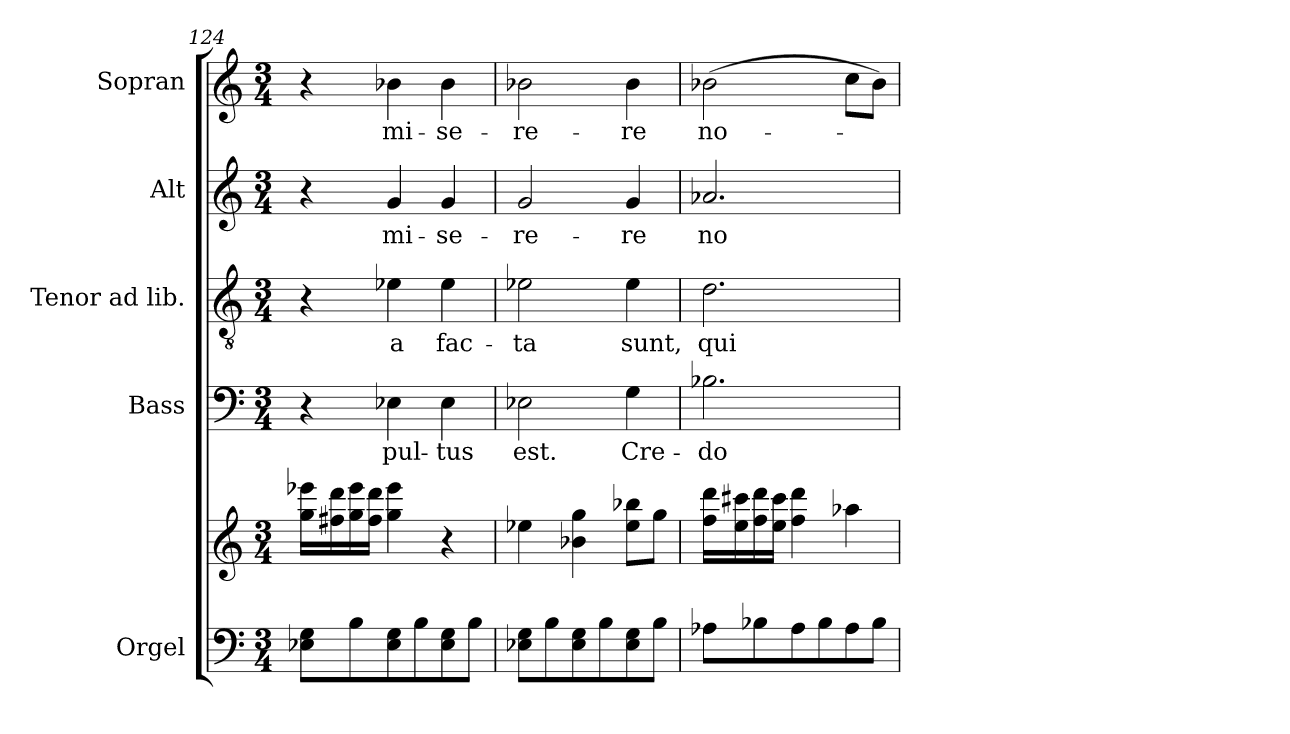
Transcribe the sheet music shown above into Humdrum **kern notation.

**kern	**kern	**kern	**text	**kern	**text	**kern	**text	**kern	**text
*part5	*part5	*part4	*part4	*part3	*part3	*part2	*part2	*part1	*part1
*staff6	*staff5	*staff4	*staff4	*staff3	*staff3	*staff2	*staff2	*staff1	*staff1
*I"Orgel	*	*I"Bass	*	*I"Tenor ad lib.	*	*I"Alt	*	*I"Sopran	*
*I'Org.	*	*I'B	*	*I'T	*	*I'A	*	*I'S	*
*clefF4	*clefG2	*clefF4	*	*clefGv2	*	*clefG2	*	*clefG2	*
*k[]	*k[]	*k[]	*	*k[]	*	*k[]	*	*k[]	*
*C:	*C:	*C:	*	*C:	*	*C:	*	*C:	*
*M3/4	*M3/4	*M3/4	*	*M3/4	*	*M3/4	*	*M3/4	*
=124	=124	=124	=124	=124	=124	=124	=124	=124	=124
8E-X\ 8G\L	16gg\ 16eee-X\LL	4r	.	4r	.	4r	.	4r	.
.	16ff#X\ 16ddd\	.	.	.	.	.	.	.	.
8B\	16gg\ 16eee-\	.	.	.	.	.	.	.	.
.	16ff#\ 16ddd\JJ	.	.	.	.	.	.	.	.
!	!	!	!LO:LY:b	!	!LO:LY:b	!	!LO:LY:b	!	!LO:LY:b
8E-\ 8G\	4gg\ 4eee-\	4E-X\	-pul-	4e-X\	-a	4g/	mi-	4b-X\	mi-
8B\	.	.	.	.	.	.	.	.	.
!	!	!	!LO:LY:b	!	!LO:LY:b	!	!LO:LY:b	!	!LO:LY:b
8E-\ 8G\	4r	4E-\	-tus	4e-\	fac-	4g/	-se-	4b-\	-se-
8B\J	.	.	.	.	.	.	.	.	.
=125	=125	=125	=125	=125	=125	=125	=125	=125	=125
!	!	!	!LO:LY:b	!	!LO:LY:b	!	!LO:LY:b	!	!LO:LY:b
8E-X\ 8G\L	4ee-X\	2E-X\	est.	2e-X\	-ta	2g/	-re-	2b-X\	-re-
8B\	.	.	.	.	.	.	.	.	.
8E-\ 8G\	4b-X\ 4gg\	.	.	.	.	.	.	.	.
8B\	.	.	.	.	.	.	.	.	.
!	!	!	!LO:LY:b	!	!LO:LY:b	!	!LO:LY:b	!	!LO:LY:b
8E-\ 8G\	8ee-\ 8bb-X\L	4G\	Cre-	4e-\	sunt,	4g/	-re	4b-\	-re
8B\J	8gg\J	.	.	.	.	.	.	.	.
!!LO:PB:g=z
=126	=126	=126	=126	=126	=126	=126	=126	=126	=126
!	!	!	!LO:LY:b	!	!LO:LY:b	!	!LO:LY:b	!	!LO:LY:b
8A-X\L	16ff\ 16ddd\LL	2.B-X\	-do	2.d\	qui	2.a-X/	no-	(>2b-X\	no-
.	16ee\ 16ccc#X\	.	.	.	.	.	.	.	.
8B-X\	16ff\ 16ddd\	.	.	.	.	.	.	.	.
.	16ee\ 16ccc#\JJ	.	.	.	.	.	.	.	.
8A-\	4ff\ 4ddd\	.	.	.	.	.	.	.	.
8B-\	.	.	.	.	.	.	.	.	.
8A-\	4aa-X\	.	.	.	.	.	.	8cc\L	.
8B-\J	.	.	.	.	.	.	.	8b-\J)	.
=	=	=	=	=	=	=	=	=	=
*-	*-	*-	*-	*-	*-	*-	*-	*-	*-
